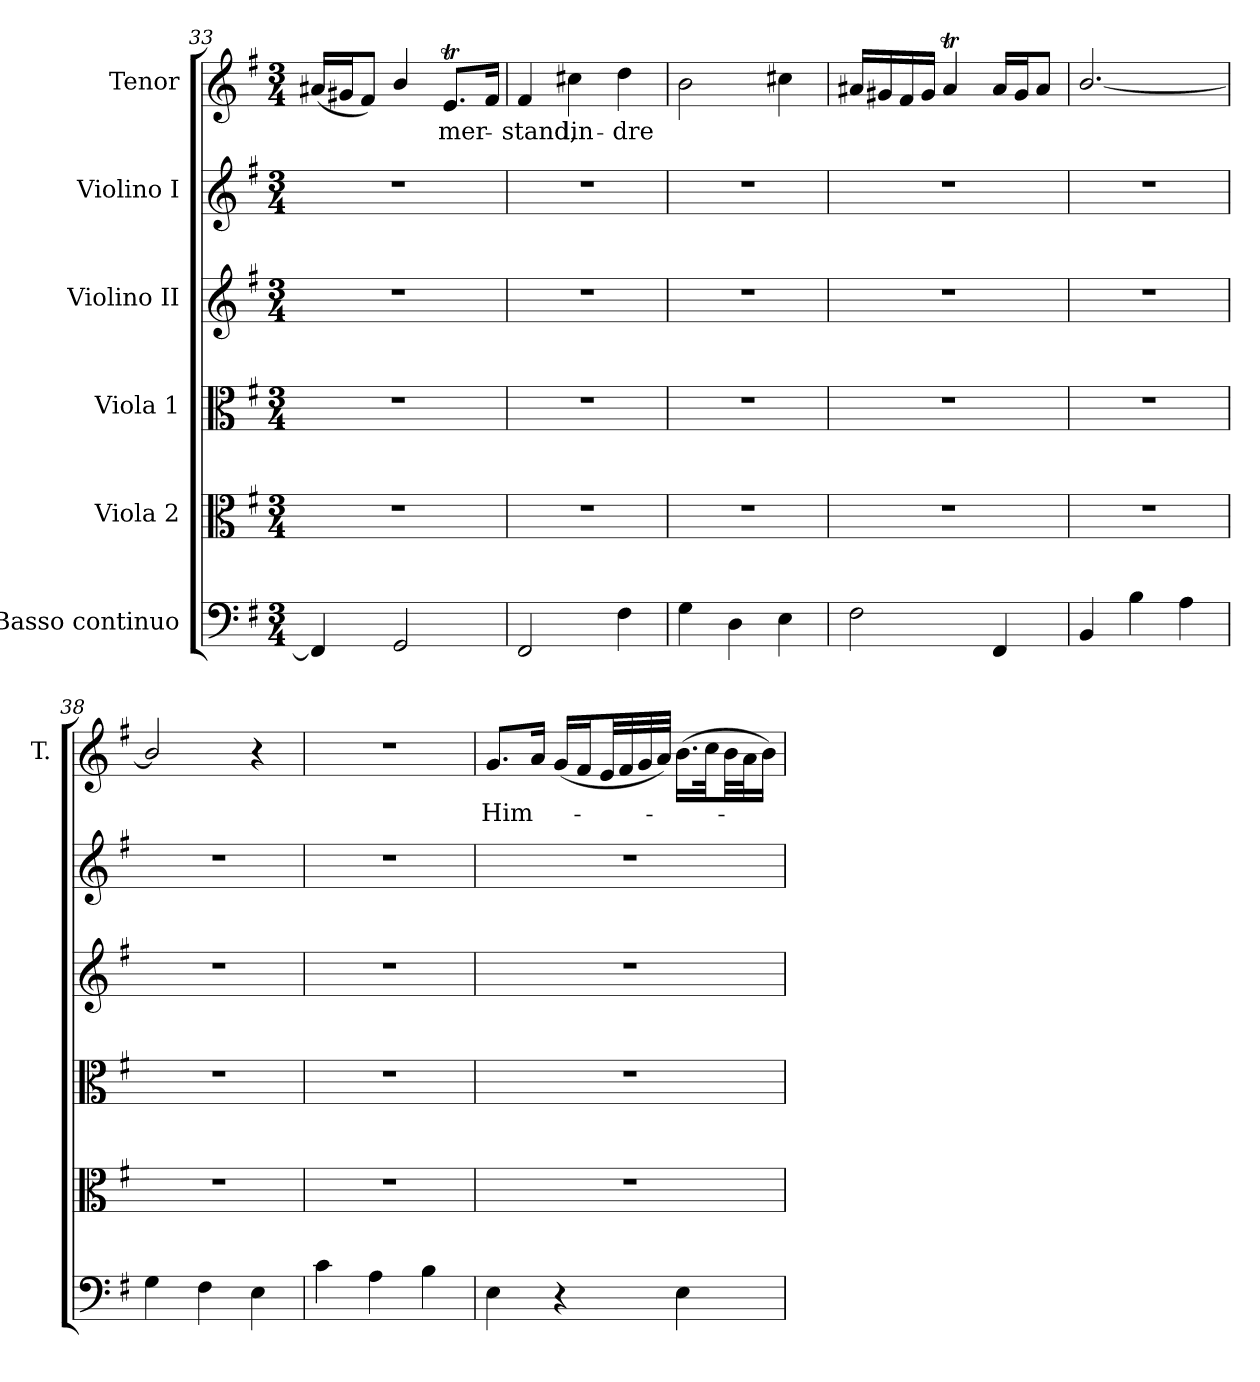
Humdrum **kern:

**kern	**kern	**kern	**kern	**kern	**kern	**text
*part6	*part5	*part4	*part3	*part2	*part1	*part1
*staff6	*staff5	*staff4	*staff3	*staff2	*staff1	*staff1
*I"Basso continuo	*I"Viola 2	*I"Viola 1	*I"Violino II	*I"Violino I	*I"Tenor	*
*	*	*	*	*	*I'T.	*
*clefF4	*clefC3	*clefC3	*clefG2	*clefG2	*clefG2	*
*	*	*	*	*	*ITrd7c12	*
*k[f#]	*k[f#]	*k[f#]	*k[f#]	*k[f#]	*k[f#]	*
*G:	*G:	*G:	*G:	*G:	*G:	*
*M3/4	*M3/4	*M3/4	*M3/4	*M3/4	*M3/4	*
=33	=33	=33	=33	=33	=33	=33
4FF#/]	2.r	2.r	2.r	2.r	(16A#X/LL	.
.	.	.	.	.	16G#X/J	.
.	.	.	.	.	8F#/J)	.
2GG/	.	.	.	.	4B/	.
!	!	!	!	!	!	!LO:LY:b
.	.	.	.	.	8.ET/L	-mer-
.	.	.	.	.	16F#/Jk	.
=34	=34	=34	=34	=34	=34	=34
!	!	!	!	!	!	!LO:LY:b
2FF#/	2.r	2.r	2.r	2.r	4F#/	-stand,
!	!	!	!	!	!	!LO:LY:b
.	.	.	.	.	4c#X\	lin-
!	!	!	!	!	!	!LO:LY:b
4F#\	.	.	.	.	4d\	-dre
!!LO:LB:g=z
=35	=35	=35	=35	=35	=35	=35
4G\	2.r	2.r	2.r	2.r	2B\	.
4D\	.	.	.	.	.	.
4E\	.	.	.	.	4c#X\	.
=36	=36	=36	=36	=36	=36	=36
2F#\	2.r	2.r	2.r	2.r	16A#X/LL	.
.	.	.	.	.	16G#X/	.
.	.	.	.	.	16F#/	.
.	.	.	.	.	16G#/JJ	.
.	.	.	.	.	4A#t/	.
4FF#/	.	.	.	.	16A#/LL	.
.	.	.	.	.	16G#/J	.
.	.	.	.	.	8A#/J	.
=37	=37	=37	=37	=37	=37	=37
4BB/	2.r	2.r	2.r	2.r	[<2.B/	.
4B\	.	.	.	.	.	.
4A\	.	.	.	.	.	.
=38	=38	=38	=38	=38	=38	=38
4G\	2.r	2.r	2.r	2.r	2B/]	.
4F#\	.	.	.	.	.	.
4E\	.	.	.	.	4r	.
=39	=39	=39	=39	=39	=39	=39
4c\	2.r	2.r	2.r	2.r	2.r	.
4A\	.	.	.	.	.	.
4B\	.	.	.	.	.	.
=40	=40	=40	=40	=40	=40	=40
!	!	!	!	!	!	!LO:LY:b
4E\	2.r	2.r	2.r	2.r	8.G/L	Him-
.	.	.	.	.	16A/Jk	.
4r	.	.	.	.	(16G/LL	.
.	.	.	.	.	16F#/J	.
.	.	.	.	.	32E/LL	.
.	.	.	.	.	32F#/	.
.	.	.	.	.	32G/	.
.	.	.	.	.	32A/JJJ)	.
4E\	.	.	.	.	(16.B\LL	.
.	.	.	.	.	32c\Jk	.
.	.	.	.	.	32B\LL	.
.	.	.	.	.	32A\J	.
.	.	.	.	.	16B\JJ)	.
=	=	=	=	=	=	=
*-	*-	*-	*-	*-	*-	*-
